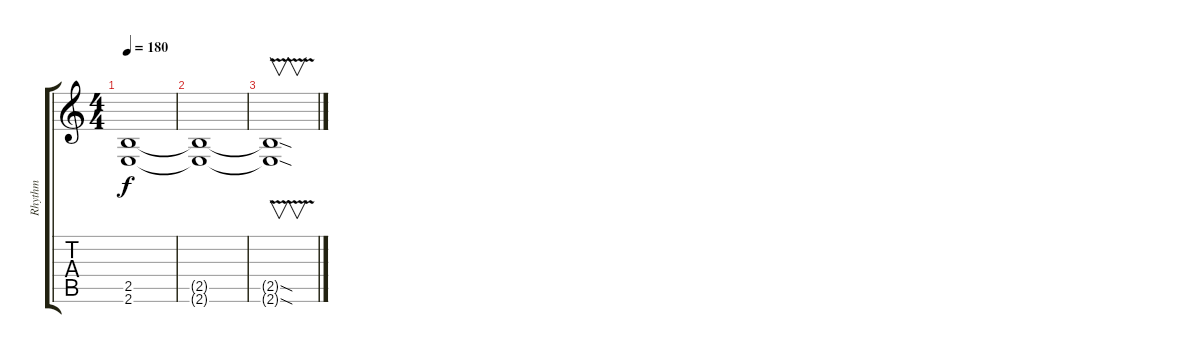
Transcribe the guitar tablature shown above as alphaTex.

\track ("Rhythm" "Rhythm") {instrument distortionguitar}
\staff {score tabs}
\tuning (E4 B3 G3 D3 A2 D2) {hide}
\ts (4 4)
\tempo 180
\clef g2
\ks c
(2.5{t} 2.6{t}).1{dy f volume 4} |
(2.5{t} 2.6{t}).1{volume 12} |
(2.5{v sod t} 2.6{sod t}).1{v}
